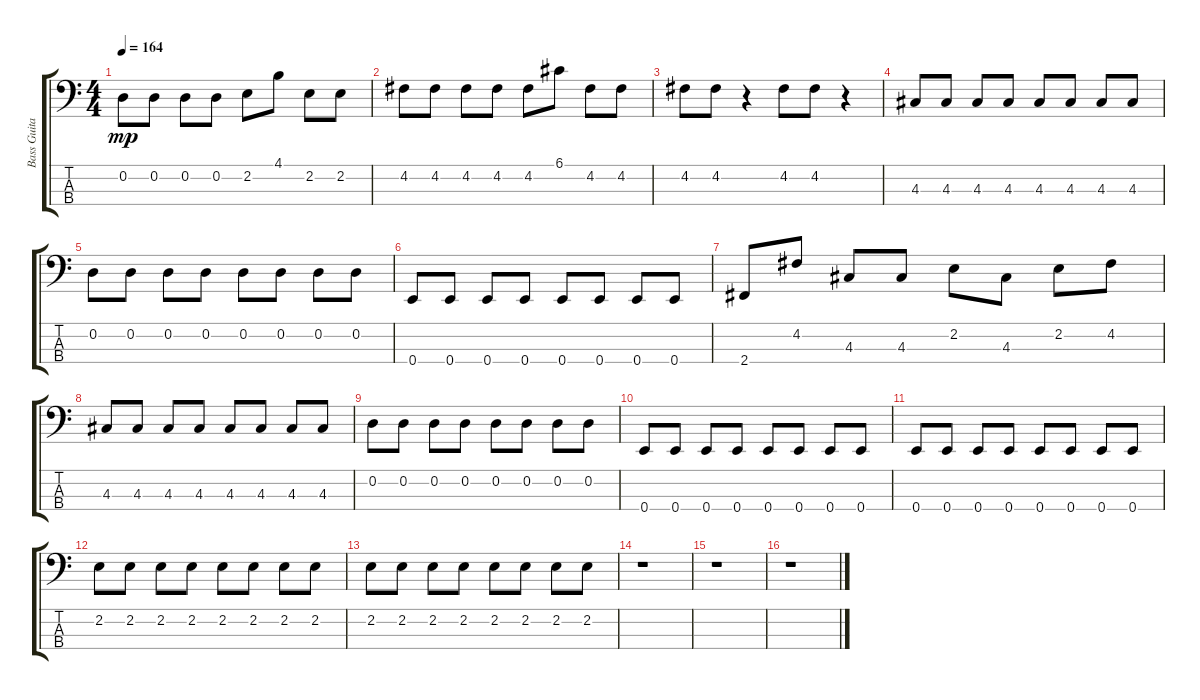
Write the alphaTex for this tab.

\track ("Bass Guitar" "Bass Guita") {instrument electricbasspick}
\staff {score tabs}
\tuning (G2 D2 A1 E1) {hide}
\ts (4 4)
\tempo 164
\clef f4
\ks c
0.2.8{dy mp} 0.2.8 0.2.8 0.2.8 2.2.8 4.1.8 2.2.8 2.2.8 |
4.2.8 4.2.8 4.2.8 4.2.8 4.2.8 6.1.8 4.2.8 4.2.8 |
4.2.8 4.2.8 r.4 4.2.8 4.2.8 r.4 |
4.3.8 4.3.8 4.3.8 4.3.8 4.3.8 4.3.8 4.3.8 4.3.8 |
0.2.8 0.2.8 0.2.8 0.2.8 0.2.8 0.2.8 0.2.8 0.2.8 |
0.4.8 0.4.8 0.4.8 0.4.8 0.4.8 0.4.8 0.4.8 0.4.8 |
2.4.8 4.2.8 4.3.8 4.3.8 2.2.8 4.3.8 2.2.8 4.2.8 |
4.3.8 4.3.8 4.3.8 4.3.8 4.3.8 4.3.8 4.3.8 4.3.8 |
0.2.8 0.2.8 0.2.8 0.2.8 0.2.8 0.2.8 0.2.8 0.2.8 |
0.4.8 0.4.8 0.4.8 0.4.8 0.4.8 0.4.8 0.4.8 0.4.8 |
0.4.8 0.4.8 0.4.8 0.4.8 0.4.8 0.4.8 0.4.8 0.4.8 |
2.2.8 2.2.8 2.2.8 2.2.8 2.2.8 2.2.8 2.2.8 2.2.8 |
2.2.8 2.2.8 2.2.8 2.2.8 2.2.8 2.2.8 2.2.8 2.2.8 |
r.1 |
r.1 |
r.1
